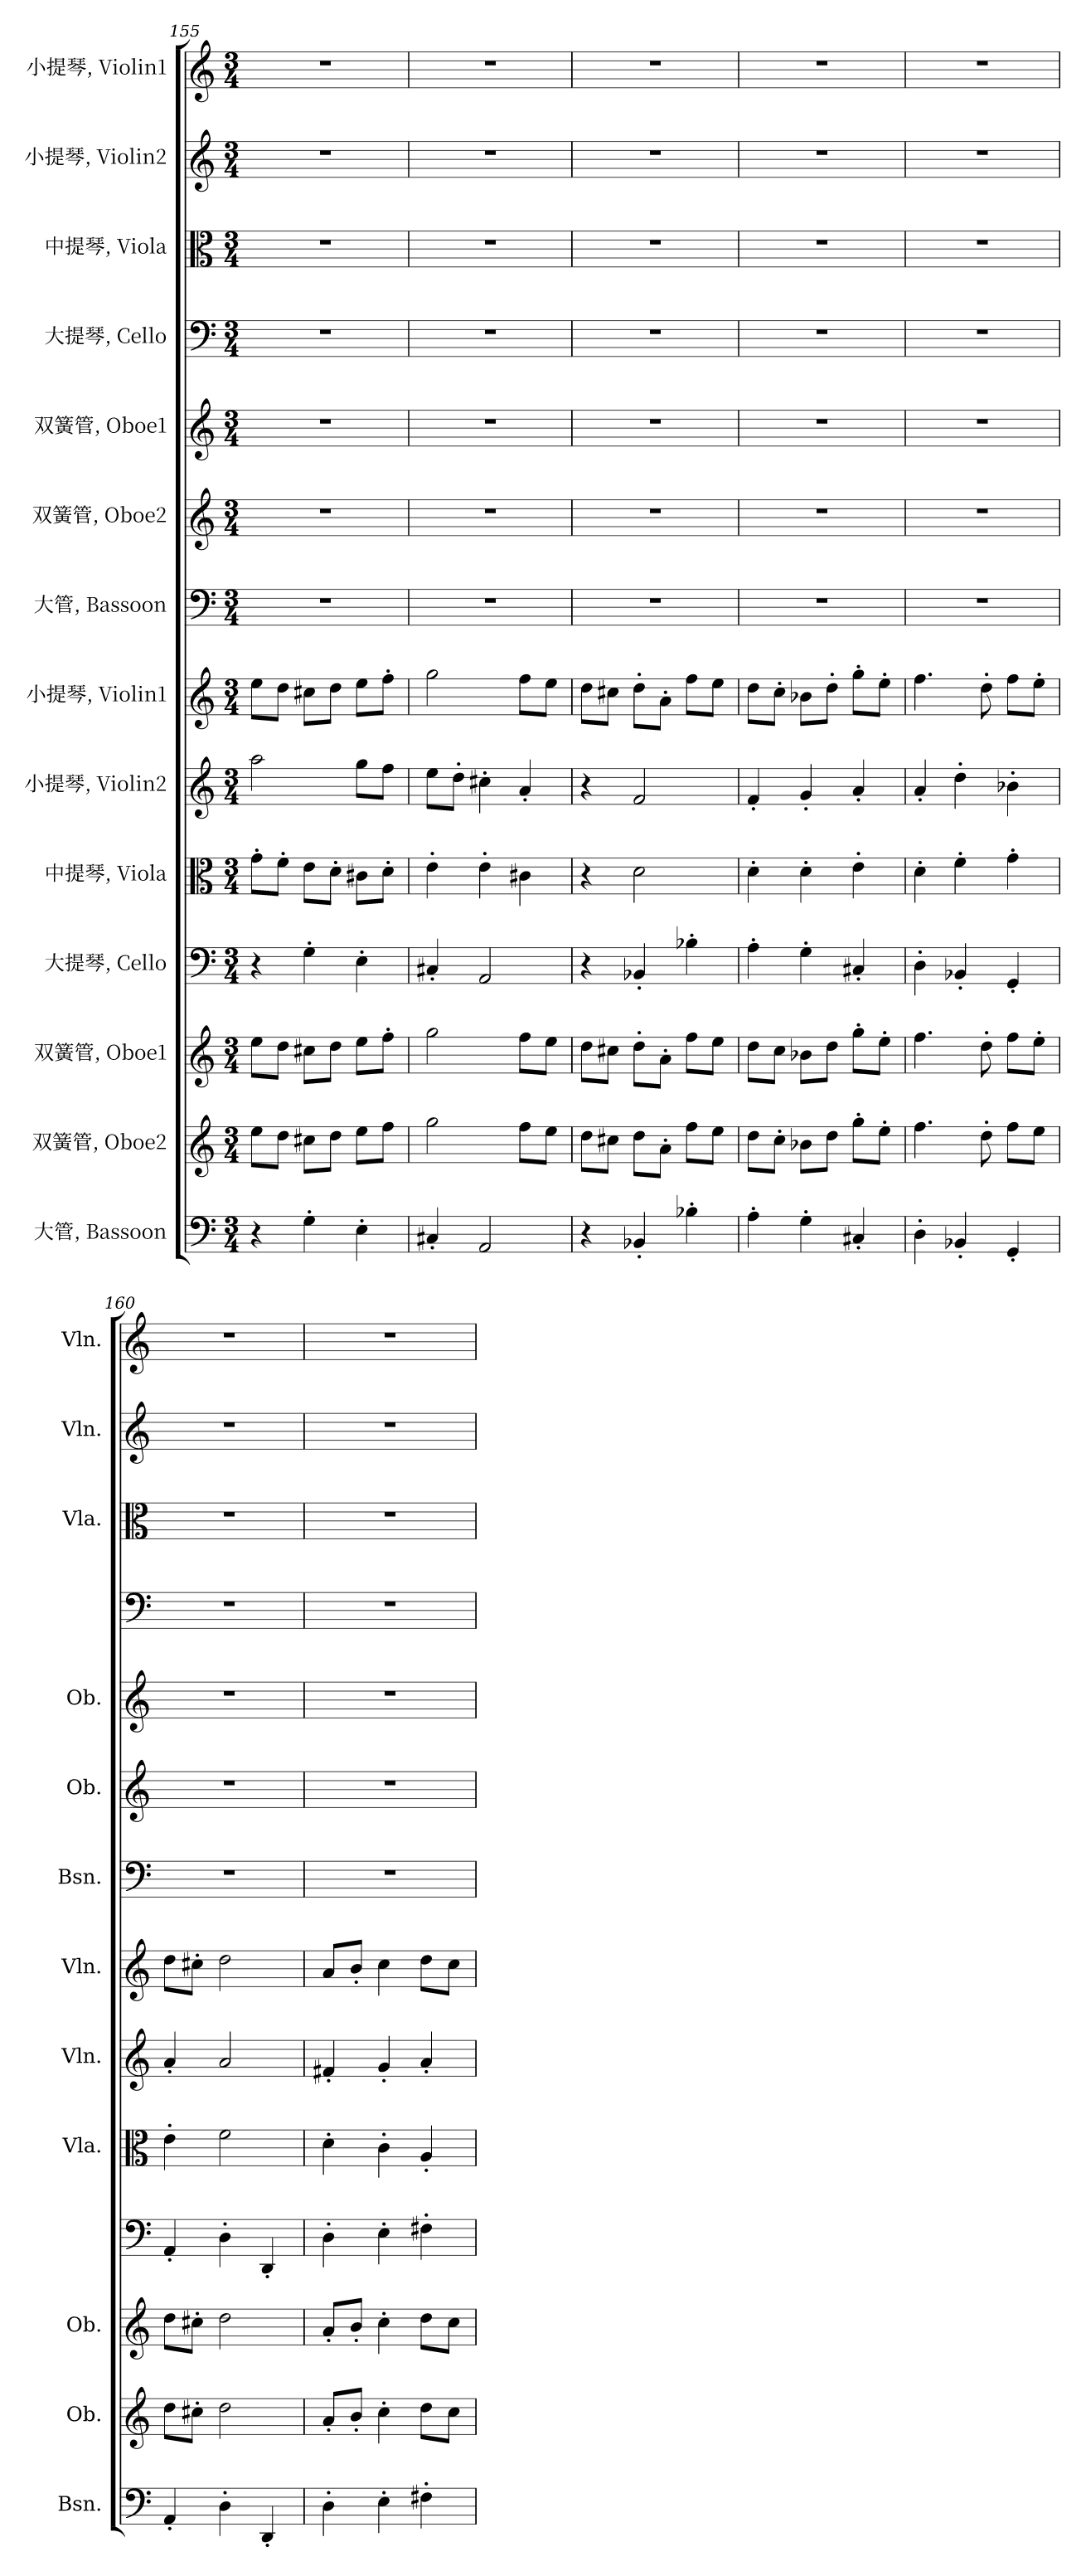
**kern	**kern	**kern	**kern	**kern	**kern	**kern	**kern	**kern	**kern	**kern	**kern	**kern	**kern
*part14	*part13	*part12	*part11	*part10	*part9	*part8	*part7	*part6	*part5	*part4	*part3	*part2	*part1
*staff14	*staff13	*staff12	*staff11	*staff10	*staff9	*staff8	*staff7	*staff6	*staff5	*staff4	*staff3	*staff2	*staff1
*I"大管, Bassoon	*I"双簧管, Oboe2	*I"双簧管, Oboe1	*I"大提琴, Cello	*I"中提琴, Viola	*I"小提琴, Violin2	*I"小提琴, Violin1	*I"大管, Bassoon	*I"双簧管, Oboe2	*I"双簧管, Oboe1	*I"大提琴, Cello	*I"中提琴, Viola	*I"小提琴, Violin2	*I"小提琴, Violin1
*I'Bsn.	*I'Ob.	*I'Ob.	*	*I'Vla.	*I'Vln.	*I'Vln.	*I'Bsn.	*I'Ob.	*I'Ob.	*	*I'Vla.	*I'Vln.	*I'Vln.
*clefF4	*clefG2	*clefG2	*clefF4	*clefC3	*clefG2	*clefG2	*clefF4	*clefG2	*clefG2	*clefF4	*clefC3	*clefG2	*clefG2
*k[]	*k[]	*k[]	*k[]	*k[]	*k[]	*k[]	*k[]	*k[]	*k[]	*k[]	*k[]	*k[]	*k[]
*M3/4	*M3/4	*M3/4	*M3/4	*M3/4	*M3/4	*M3/4	*M3/4	*M3/4	*M3/4	*M3/4	*M3/4	*M3/4	*M3/4
=155	=155	=155	=155	=155	=155	=155	=155	=155	=155	=155	=155	=155	=155
4r	8ee\L	8ee\L	4r	8g'\L	2aa\	8ee\L	2.r	2.r	2.r	2.r	2.r	2.r	2.r
.	8dd\J	8dd\J	.	8f'\J	.	8dd\J	.	.	.	.	.	.	.
4G'\	8cc#X\L	8cc#X\L	4G'\	8e\L	.	8cc#X\L	.	.	.	.	.	.	.
.	8dd\J	8dd\J	.	8d'\J	.	8dd\J	.	.	.	.	.	.	.
4E'\	8ee\L	8ee\L	4E'\	8c#X\L	8gg\L	8ee\L	.	.	.	.	.	.	.
.	8ff\J	8ff'\J	.	8d'\J	8ff\J	8ff'\J	.	.	.	.	.	.	.
=156	=156	=156	=156	=156	=156	=156	=156	=156	=156	=156	=156	=156	=156
4C#X'/	2gg\	2gg\	4C#X'/	4e'\	8ee\L	2gg\	2.r	2.r	2.r	2.r	2.r	2.r	2.r
.	.	.	.	.	8dd'\J	.	.	.	.	.	.	.	.
2AA/	.	.	2AA/	4e'\	4cc#X'\	.	.	.	.	.	.	.	.
.	8ff\L	8ff\L	.	4c#X\	4a'/	8ff\L	.	.	.	.	.	.	.
.	8ee\J	8ee\J	.	.	.	8ee\J	.	.	.	.	.	.	.
=157	=157	=157	=157	=157	=157	=157	=157	=157	=157	=157	=157	=157	=157
4r	8dd\L	8dd\L	4r	4r	4r	8dd\L	2.r	2.r	2.r	2.r	2.r	2.r	2.r
.	8cc#X\J	8cc#X\J	.	.	.	8cc#X\J	.	.	.	.	.	.	.
4BB-X'/	8dd\L	8dd'\L	4BB-X'/	2d\	2f/	8dd'\L	.	.	.	.	.	.	.
.	8a'\J	8a'\J	.	.	.	8a'\J	.	.	.	.	.	.	.
4B-X'\	8ff\L	8ff\L	4B-X'\	.	.	8ff\L	.	.	.	.	.	.	.
.	8ee\J	8ee\J	.	.	.	8ee\J	.	.	.	.	.	.	.
!!LO:PB:g=z
=158	=158	=158	=158	=158	=158	=158	=158	=158	=158	=158	=158	=158	=158
4A'\	8dd\L	8dd\L	4A'\	4d'\	4f'/	8dd\L	2.r	2.r	2.r	2.r	2.r	2.r	2.r
.	8cc'\J	8cc\J	.	.	.	8cc'\J	.	.	.	.	.	.	.
4G'\	8b-X\L	8b-X\L	4G'\	4d'\	4g'/	8b-X\L	.	.	.	.	.	.	.
.	8dd\J	8dd\J	.	.	.	8dd'\J	.	.	.	.	.	.	.
4C#X'/	8gg'\L	8gg'\L	4C#X'/	4e'\	4a'/	8gg'\L	.	.	.	.	.	.	.
.	8ee'\J	8ee'\J	.	.	.	8ee'\J	.	.	.	.	.	.	.
=159	=159	=159	=159	=159	=159	=159	=159	=159	=159	=159	=159	=159	=159
4D'\	4.ff\	4.ff\	4D'\	4d'\	4a'/	4.ff\	2.r	2.r	2.r	2.r	2.r	2.r	2.r
4BB-X'/	.	.	4BB-X'/	4f'\	4dd'\	.	.	.	.	.	.	.	.
.	8dd'\	8dd'\	.	.	.	8dd'\	.	.	.	.	.	.	.
4GG'/	8ff\L	8ff\L	4GG'/	4g'\	4b-X'\	8ff\L	.	.	.	.	.	.	.
.	8ee\J	8ee'\J	.	.	.	8ee'\J	.	.	.	.	.	.	.
=160	=160	=160	=160	=160	=160	=160	=160	=160	=160	=160	=160	=160	=160
4AA'/	8dd\L	8dd\L	4AA'/	4e'\	4a'/	8dd\L	2.r	2.r	2.r	2.r	2.r	2.r	2.r
.	8cc#X'\J	8cc#X'\J	.	.	.	8cc#X'\J	.	.	.	.	.	.	.
4D'\	2dd\	2dd\	4D'\	2f\	2a/	2dd\	.	.	.	.	.	.	.
4DD'/	.	.	4DD'/	.	.	.	.	.	.	.	.	.	.
=161	=161	=161	=161	=161	=161	=161	=161	=161	=161	=161	=161	=161	=161
4D'\	8a'/L	8a'/L	4D'\	4d'\	4f#X'/	8a/L	2.r	2.r	2.r	2.r	2.r	2.r	2.r
.	8b'/J	8b'/J	.	.	.	8b'/J	.	.	.	.	.	.	.
4E'\	4cc'\	4cc'\	4E'\	4c'\	4g'/	4cc\	.	.	.	.	.	.	.
4F#X'\	8dd\L	8dd\L	4F#X'\	4A'/	4a'/	8dd\L	.	.	.	.	.	.	.
.	8cc\J	8cc\J	.	.	.	8cc\J	.	.	.	.	.	.	.
=	=	=	=	=	=	=	=	=	=	=	=	=	=
*-	*-	*-	*-	*-	*-	*-	*-	*-	*-	*-	*-	*-	*-
